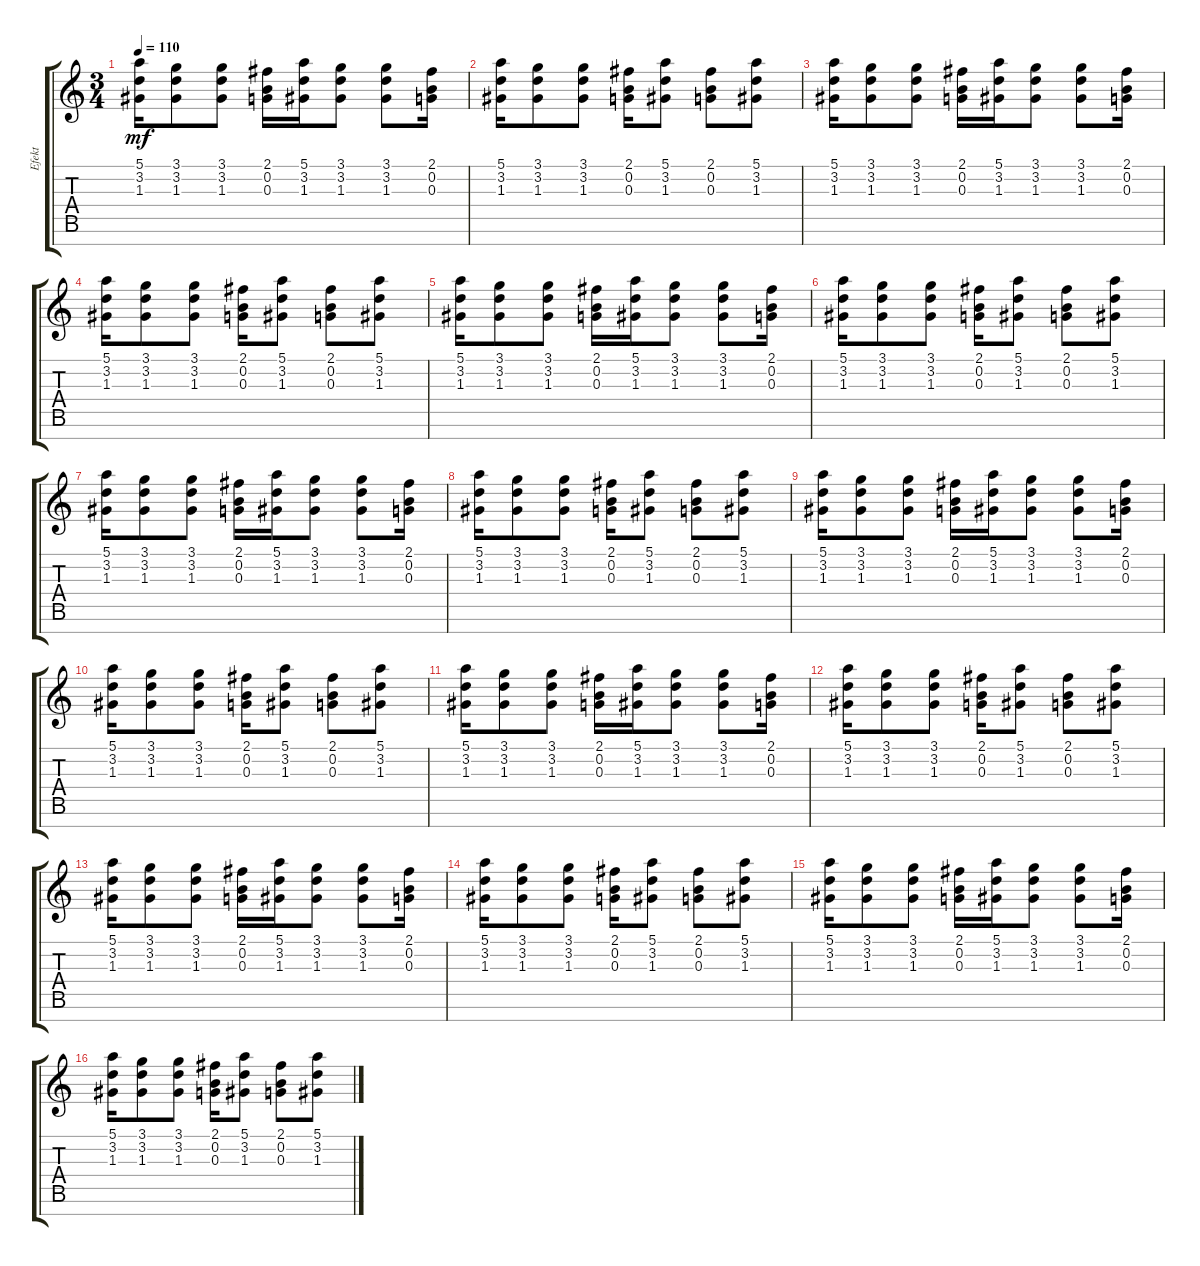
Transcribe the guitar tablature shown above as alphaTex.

\track ("Efekt" "Efekt") {instrument overdrivenguitar}
\staff {score tabs}
\tuning (E4 B3 G3 D3 A2 E2 B1) {hide}
\ts (3 4)
\tempo 110
\clef g2
\ks c
(5.1 3.2 1.3).16{dy mf} (3.1 3.2 1.3).8 (3.1 3.2 1.3).8 (2.1 0.2 0.3).16 (5.1 3.2 1.3).16 (3.1 3.2 1.3).8 (3.1 3.2 1.3).8 (2.1 0.2 0.3).16 |
(5.1 3.2 1.3).16 (3.1 3.2 1.3).8 (3.1 3.2 1.3).8 (2.1 0.2 0.3).16 (5.1 3.2 1.3).8 (2.1 0.2 0.3).8 (5.1 3.2 1.3).8 |
(5.1 3.2 1.3).16 (3.1 3.2 1.3).8 (3.1 3.2 1.3).8 (2.1 0.2 0.3).16 (5.1 3.2 1.3).16 (3.1 3.2 1.3).8 (3.1 3.2 1.3).8 (2.1 0.2 0.3).16 |
(5.1 3.2 1.3).16 (3.1 3.2 1.3).8 (3.1 3.2 1.3).8 (2.1 0.2 0.3).16 (5.1 3.2 1.3).8 (2.1 0.2 0.3).8 (5.1 3.2 1.3).8 |
(5.1 3.2 1.3).16 (3.1 3.2 1.3).8 (3.1 3.2 1.3).8 (2.1 0.2 0.3).16 (5.1 3.2 1.3).16 (3.1 3.2 1.3).8 (3.1 3.2 1.3).8 (2.1 0.2 0.3).16 |
(5.1 3.2 1.3).16 (3.1 3.2 1.3).8 (3.1 3.2 1.3).8 (2.1 0.2 0.3).16 (5.1 3.2 1.3).8 (2.1 0.2 0.3).8 (5.1 3.2 1.3).8 |
(5.1 3.2 1.3).16 (3.1 3.2 1.3).8 (3.1 3.2 1.3).8 (2.1 0.2 0.3).16 (5.1 3.2 1.3).16 (3.1 3.2 1.3).8 (3.1 3.2 1.3).8 (2.1 0.2 0.3).16 |
(5.1 3.2 1.3).16 (3.1 3.2 1.3).8 (3.1 3.2 1.3).8 (2.1 0.2 0.3).16 (5.1 3.2 1.3).8 (2.1 0.2 0.3).8 (5.1 3.2 1.3).8 |
(5.1 3.2 1.3).16 (3.1 3.2 1.3).8 (3.1 3.2 1.3).8 (2.1 0.2 0.3).16 (5.1 3.2 1.3).16 (3.1 3.2 1.3).8 (3.1 3.2 1.3).8 (2.1 0.2 0.3).16 |
(5.1 3.2 1.3).16 (3.1 3.2 1.3).8 (3.1 3.2 1.3).8 (2.1 0.2 0.3).16 (5.1 3.2 1.3).8 (2.1 0.2 0.3).8 (5.1 3.2 1.3).8 |
(5.1 3.2 1.3).16 (3.1 3.2 1.3).8 (3.1 3.2 1.3).8 (2.1 0.2 0.3).16 (5.1 3.2 1.3).16 (3.1 3.2 1.3).8 (3.1 3.2 1.3).8 (2.1 0.2 0.3).16 |
(5.1 3.2 1.3).16 (3.1 3.2 1.3).8 (3.1 3.2 1.3).8 (2.1 0.2 0.3).16 (5.1 3.2 1.3).8 (2.1 0.2 0.3).8 (5.1 3.2 1.3).8 |
(5.1 3.2 1.3).16 (3.1 3.2 1.3).8 (3.1 3.2 1.3).8 (2.1 0.2 0.3).16 (5.1 3.2 1.3).16 (3.1 3.2 1.3).8 (3.1 3.2 1.3).8 (2.1 0.2 0.3).16 |
(5.1 3.2 1.3).16 (3.1 3.2 1.3).8 (3.1 3.2 1.3).8 (2.1 0.2 0.3).16 (5.1 3.2 1.3).8 (2.1 0.2 0.3).8 (5.1 3.2 1.3).8 |
(5.1 3.2 1.3).16 (3.1 3.2 1.3).8 (3.1 3.2 1.3).8 (2.1 0.2 0.3).16 (5.1 3.2 1.3).16 (3.1 3.2 1.3).8 (3.1 3.2 1.3).8 (2.1 0.2 0.3).16 |
(5.1 3.2 1.3).16 (3.1 3.2 1.3).8 (3.1 3.2 1.3).8 (2.1 0.2 0.3).16 (5.1 3.2 1.3).8 (2.1 0.2 0.3).8 (5.1 3.2 1.3).8
